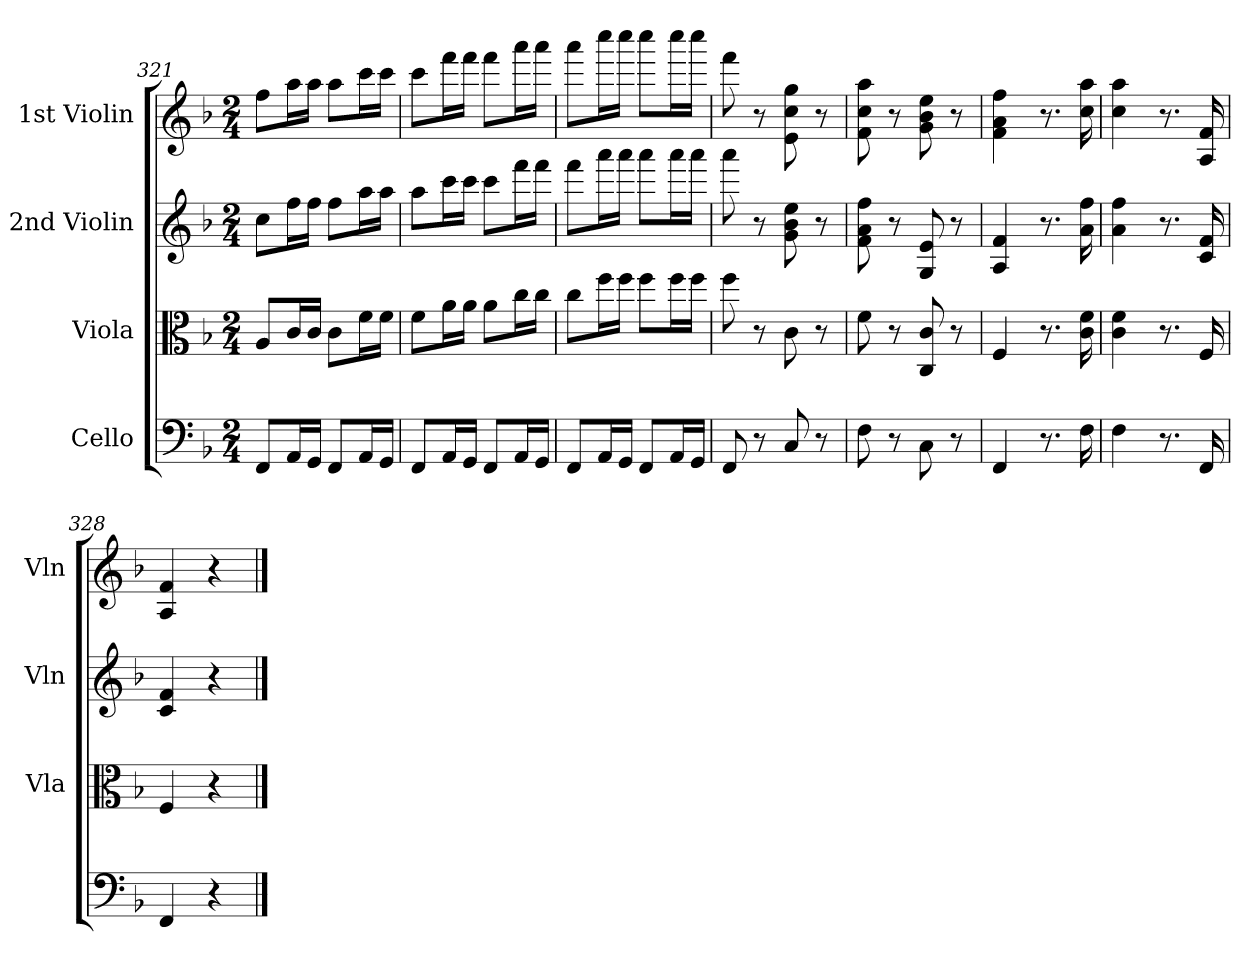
**kern	**kern	**kern	**kern
*part4	*part3	*part2	*part1
*staff4	*staff3	*staff2	*staff1
*I"Cello	*I"Viola	*I"2nd Violin	*I"1st Violin
*	*I'Vla	*I'Vln	*I'Vln
*clefF4	*clefC3	*clefG2	*clefG2
*k[b-]	*k[b-]	*k[b-]	*k[b-]
*F:	*F:	*F:	*F:
*M2/4	*M2/4	*M2/4	*M2/4
=321	=321	=321	=321
8FF/L	8A/L	8cc\L	8ff\L
16AA/L	16c/L	16ff\L	16aa\L
16GG/JJ	16c/JJ	16ff\JJ	16aa\JJ
8FF/L	8c\L	8ff\L	8aa\L
16AA/L	16f\L	16aa\L	16ccc\L
16GG/JJ	16f\JJ	16aa\JJ	16ccc\JJ
=322	=322	=322	=322
8FF/L	8f\L	8aa\L	8ccc\L
16AA/L	16a\L	16ccc\L	16fff\L
16GG/JJ	16a\JJ	16ccc\JJ	16fff\JJ
8FF/L	8a\L	8ccc\L	8fff\L
16AA/L	16cc\L	16fff\L	16aaa\L
16GG/JJ	16cc\JJ	16fff\JJ	16aaa\JJ
=323	=323	=323	=323
8FF/L	8cc\L	8fff\L	8aaa\L
16AA/L	16ff\L	16aaa\L	16cccc\L
16GG/JJ	16ff\JJ	16aaa\JJ	16cccc\JJ
8FF/L	8ff\L	8aaa\L	8cccc\L
16AA/L	16ff\L	16aaa\L	16cccc\L
16GG/JJ	16ff\JJ	16aaa\JJ	16cccc\JJ
=324	=324	=324	=324
8FF/	8ff\	8aaa\	8fff\
8r	8r	8r	8r
8C/	8c\	8g\ 8b-\ 8ee\	8e\ 8cc\ 8gg\
8r	8r	8r	8r
!!LO:LB:g=z
=325	=325	=325	=325
8F\	8f\	8f\ 8a\ 8ff\	8f\ 8cc\ 8aa\
8r	8r	8r	8r
8C\	8C/ 8c/	8G/ 8e/	8g\ 8b-\ 8ee\
8r	8r	8r	8r
=326	=326	=326	=326
4FF/	4F/	4A/ 4f/	4f\ 4a\ 4ff\
8.r	8.r	8.r	8.r
16F\	16c\ 16f\	16a\ 16ff\	16cc\ 16aa\
=327	=327	=327	=327
4F\	4c\ 4f\	4a\ 4ff\	4cc\ 4aa\
8.r	8.r	8.r	8.r
16FF/	16F/	16c/ 16f/	16A/ 16f/
=328	=328	=328	=328
4FF/	4F/	4c/ 4f/	4A/ 4f/
4r	4r	4r	4r
==	==	==	==
*-	*-	*-	*-
